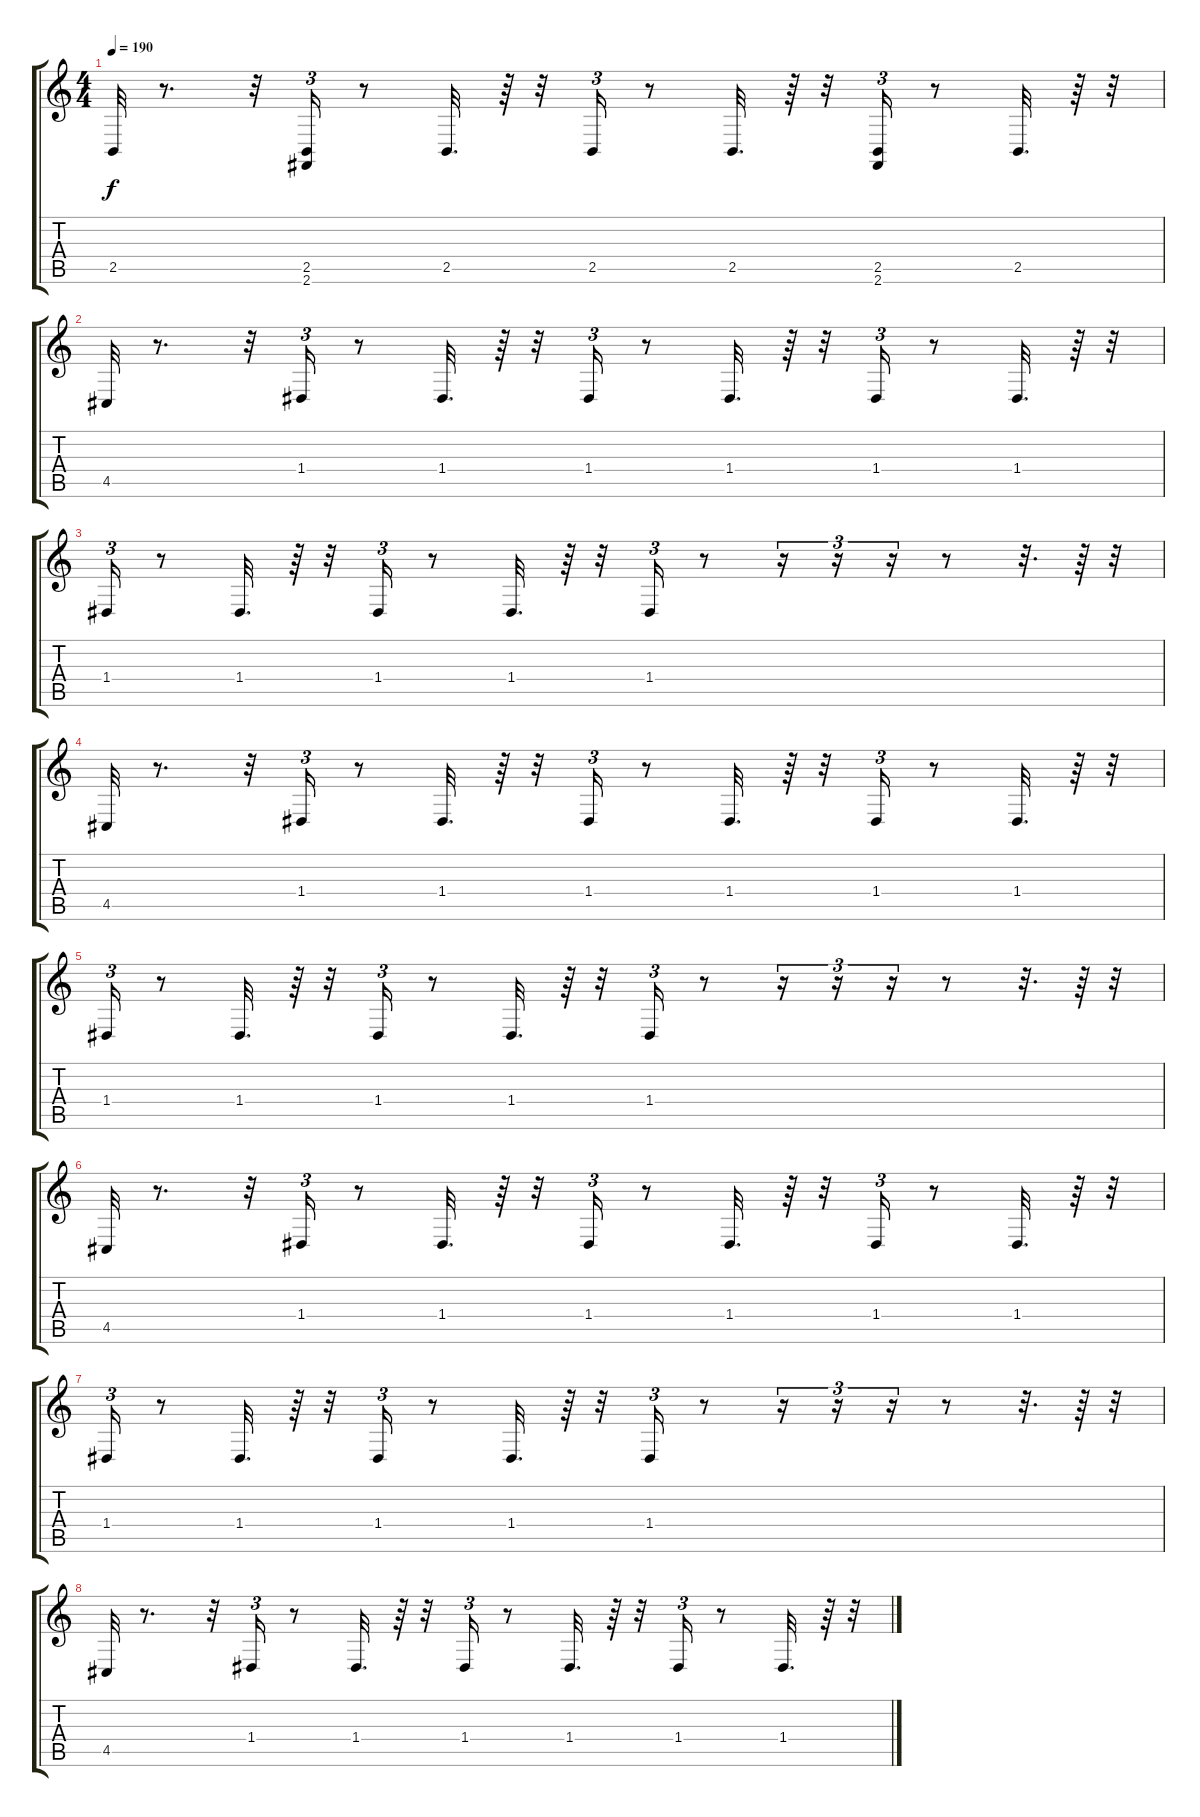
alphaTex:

\track "" {instrument acousticgrandpiano}
\staff {score tabs}
\tuning (E4 B3 G3 D3 A2 E2) {hide}
\ts (4 4)
\tempo 190
\clef g2
\ks c
2.5.32{dy f} r.8{d} r.32 (2.5 2.6).16{tu (3 2)} r.8 2.5.32{d} r.64 r.32 2.5.16{tu (3 2)} r.8 2.5.32{d} r.64 r.32 (2.5 2.6).16{tu (3 2)} r.8 2.5.32{d} r.64 r.32 |
4.5.32 r.8{d} r.32 1.4.16{tu (3 2)} r.8 1.4.32{d} r.64 r.32 1.4.16{tu (3 2)} r.8 1.4.32{d} r.64 r.32 1.4.16{tu (3 2)} r.8 1.4.32{d} r.64 r.32 |
1.4.16{tu (3 2)} r.8 1.4.32{d} r.64 r.32 1.4.16{tu (3 2)} r.8 1.4.32{d} r.64 r.32 1.4.16{tu (3 2)} r.8 r.16{tu (3 2)} r.16{tu (3 2)} r.16{tu (3 2)} r.8 r.32{d} r.64 r.32 |
4.5.32 r.8{d} r.32 1.4.16{tu (3 2)} r.8 1.4.32{d} r.64 r.32 1.4.16{tu (3 2)} r.8 1.4.32{d} r.64 r.32 1.4.16{tu (3 2)} r.8 1.4.32{d} r.64 r.32 |
1.4.16{tu (3 2)} r.8 1.4.32{d} r.64 r.32 1.4.16{tu (3 2)} r.8 1.4.32{d} r.64 r.32 1.4.16{tu (3 2)} r.8 r.16{tu (3 2)} r.16{tu (3 2)} r.16{tu (3 2)} r.8 r.32{d} r.64 r.32 |
4.5.32 r.8{d} r.32 1.4.16{tu (3 2)} r.8 1.4.32{d} r.64 r.32 1.4.16{tu (3 2)} r.8 1.4.32{d} r.64 r.32 1.4.16{tu (3 2)} r.8 1.4.32{d} r.64 r.32 |
1.4.16{tu (3 2)} r.8 1.4.32{d} r.64 r.32 1.4.16{tu (3 2)} r.8 1.4.32{d} r.64 r.32 1.4.16{tu (3 2)} r.8 r.16{tu (3 2)} r.16{tu (3 2)} r.16{tu (3 2)} r.8 r.32{d} r.64 r.32 |
4.5.32 r.8{d} r.32 1.4.16{tu (3 2)} r.8 1.4.32{d} r.64 r.32 1.4.16{tu (3 2)} r.8 1.4.32{d} r.64 r.32 1.4.16{tu (3 2)} r.8 1.4.32{d} r.64 r.32
